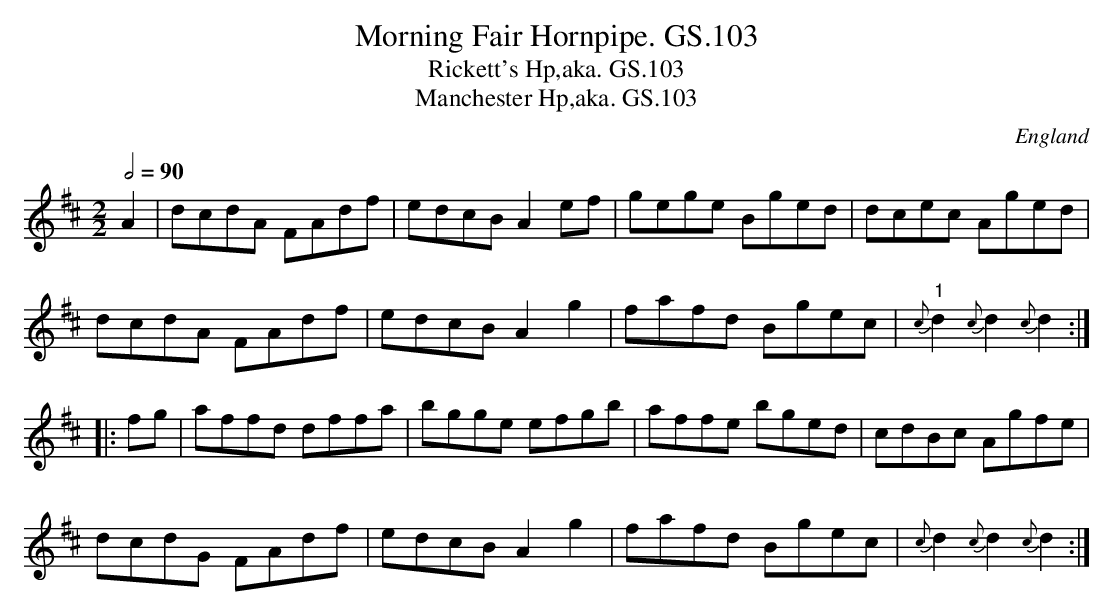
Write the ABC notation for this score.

X:1
T:Morning Fair Hornpipe. GS.103
T:Rickett's Hp,aka. GS.103
T:Manchester Hp,aka. GS.103
L:1/8
M:2/2
O:England
Q:1/2=90
K:D major
A2 | dcdA FAdf | edcB A2 ef | gege Bged | dcec Aged |!
dcdA FAdf | edcB A2 g2 | fafd Bgec | "1"{c}d2 {c}d2 {c}d2 :|!
|:  fg | affd dffa | bgge efgb |affe bged | cdBc Agfe |!
dcdG FAdf | edcB A2g2 | fafd Bgec | {c}d2 {c}d2 {c}d2 :|
